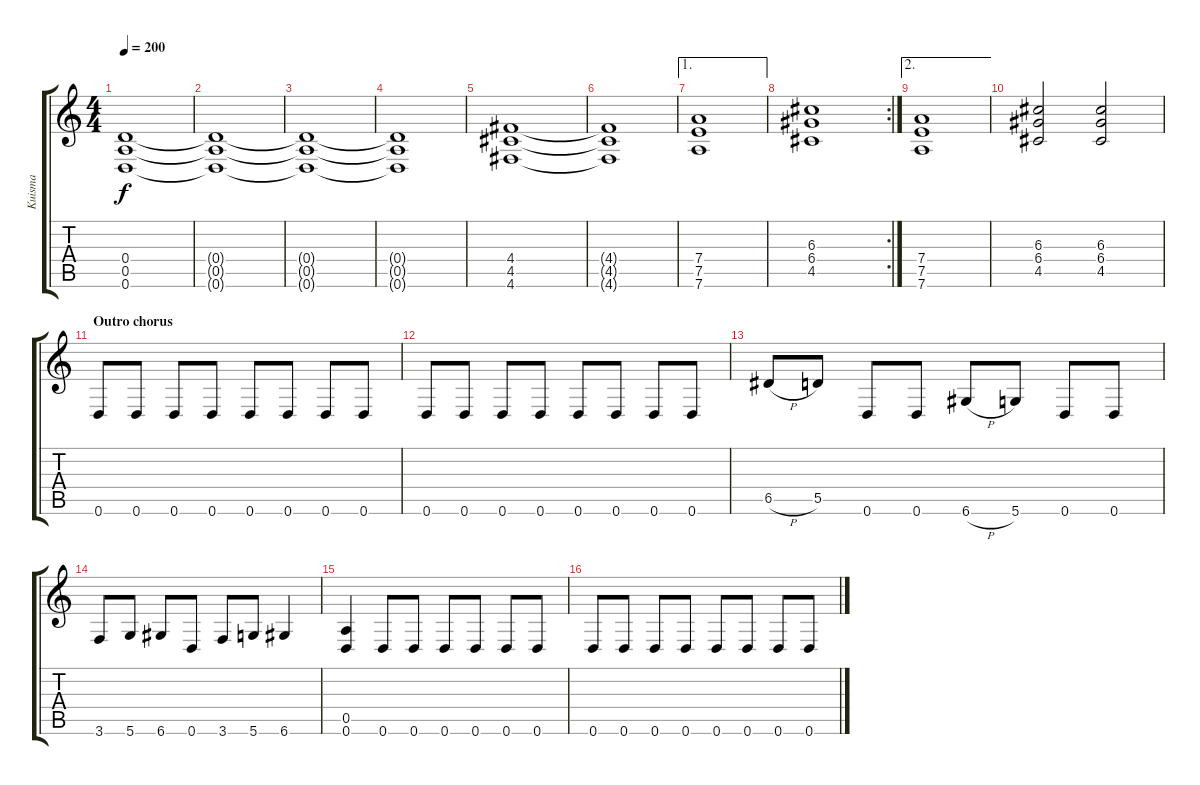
\track ("Kuisma" "Kuisma") {instrument distortionguitar}
\staff {score tabs}
\tuning (E4 B3 G3 D3 A2 D2) {hide}
\ts (4 4)
\tempo 200
\clef g2
\ks c
(0.4 0.5 0.6).1{dy f} |
(0.4{t} 0.5{t} 0.6{t}).1 |
(0.4{t} 0.5{t} 0.6{t}).1 |
(0.4{t} 0.5{t} 0.6{t}).1 |
(4.4 4.5 4.6).1 |
(4.4{t} 4.5{t} 4.6{t}).1 |
\ae 1
(7.4 7.5 7.6).1 |
\rc 2
(6.3 6.4 4.5).1 |
\ae 2
(7.4 7.5 7.6).1 |
(6.3 6.4 4.5).2 (6.3 6.4 4.5).2 |
\section ("" "Outro chorus")
0.6.8 0.6.8 0.6.8 0.6.8 0.6.8 0.6.8 0.6.8 0.6.8 |
0.6.8 0.6.8 0.6.8 0.6.8 0.6.8 0.6.8 0.6.8 0.6.8 |
6.5{h}.8 5.5.8 0.6.8 0.6.8 6.6{h}.8 5.6.8 0.6.8 0.6.8 |
3.6.8 5.6.8 6.6.8 0.6.8 3.6.8 5.6.8 6.6.4 |
(0.5 0.6).4 0.6.8 0.6.8 0.6.8 0.6.8 0.6.8 0.6.8 |
0.6.8 0.6.8 0.6.8 0.6.8 0.6.8 0.6.8 0.6.8 0.6.8
